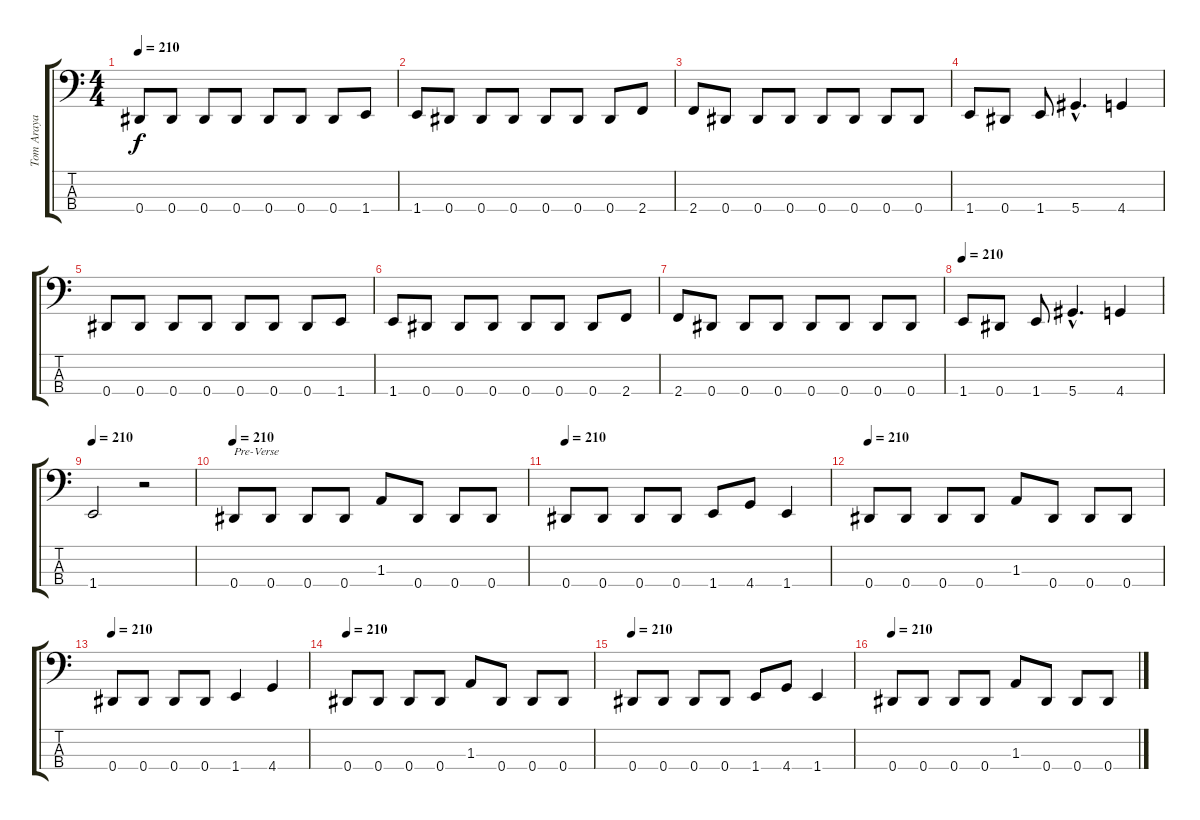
\track ("Tom Araya" "Tom Araya") {instrument electricbassfinger}
\staff {score tabs}
\tuning (Gb2 Db2 Ab1 Eb1) {hide}
\ts (4 4)
\tempo 210
\clef f4
\ks c
0.4.8{dy f} 0.4.8 0.4.8 0.4.8 0.4.8 0.4.8 0.4.8 1.4.8 |
1.4.8 0.4.8 0.4.8 0.4.8 0.4.8 0.4.8 0.4.8 2.4.8 |
2.4.8 0.4.8 0.4.8 0.4.8 0.4.8 0.4.8 0.4.8 0.4.8 |
1.4.8 0.4.8 1.4.8 5.4{hac}.4{d} 4.4.4 |
0.4.8 0.4.8 0.4.8 0.4.8 0.4.8 0.4.8 0.4.8 1.4.8 |
1.4.8 0.4.8 0.4.8 0.4.8 0.4.8 0.4.8 0.4.8 2.4.8 |
2.4.8 0.4.8 0.4.8 0.4.8 0.4.8 0.4.8 0.4.8 0.4.8 |
\tempo 210
1.4.8 0.4.8 1.4.8 5.4{hac}.4{d} 4.4.4 |
\tempo 210
1.4.2 r.2 |
\tempo 210
0.4.8{txt "Pre-Verse"} 0.4.8 0.4.8 0.4.8 1.3.8 0.4.8 0.4.8 0.4.8 |
\tempo 210
0.4.8 0.4.8 0.4.8 0.4.8 1.4.8 4.4.8 1.4.4 |
\tempo 210
0.4.8 0.4.8 0.4.8 0.4.8 1.3.8 0.4.8 0.4.8 0.4.8 |
\tempo 210
0.4.8 0.4.8 0.4.8 0.4.8 1.4.4 4.4.4 |
\tempo 210
0.4.8 0.4.8 0.4.8 0.4.8 1.3.8 0.4.8 0.4.8 0.4.8 |
\tempo 210
0.4.8 0.4.8 0.4.8 0.4.8 1.4.8 4.4.8 1.4.4 |
\tempo 210
0.4.8 0.4.8 0.4.8 0.4.8 1.3.8 0.4.8 0.4.8 0.4.8
